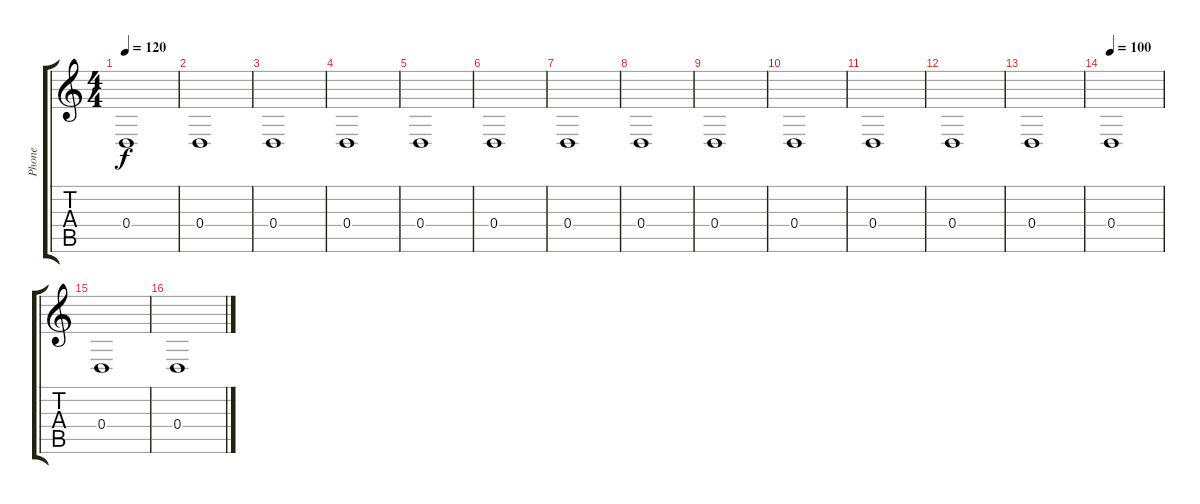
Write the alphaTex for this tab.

\track ("Phone" "Phone") {instrument telephonering}
\staff {score tabs}
\tuning (E4 B3 G3 D3 A2 E2) {hide}
\ts (4 4)
\tempo 120
\clef g2
\ks c
0.4.1{dy f instrument telephonering} |
0.4.1 |
0.4.1 |
0.4.1 |
0.4.1 |
0.4.1 |
0.4.1 |
0.4.1 |
0.4.1 |
0.4.1 |
0.4.1 |
0.4.1 |
0.4.1 |
\tempo 100
0.4.1 |
0.4.1 |
0.4.1
